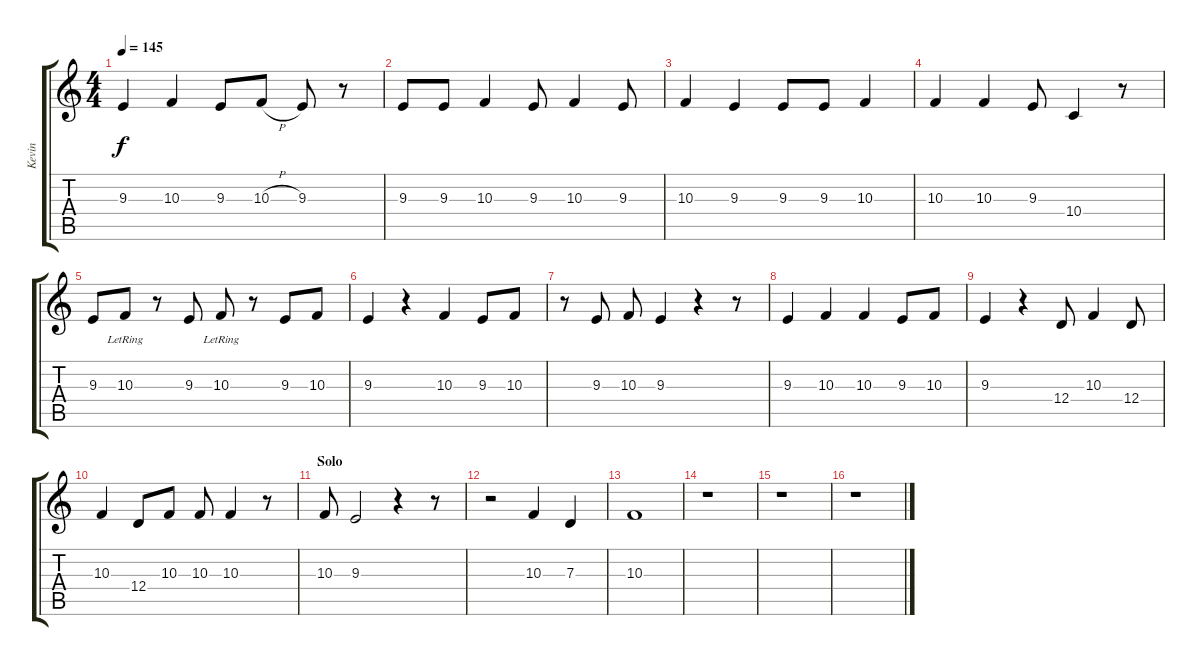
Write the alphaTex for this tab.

\track ("Kevin" "Kevin") {instrument voiceoohs}
\staff {score tabs}
\tuning (E4 B3 G3 D3 A2 E2) {hide}
\ts (4 4)
\tempo 145
\clef g2
\ks c
9.3.4{dy f} 10.3.4 9.3.8 10.3{h}.8 9.3.8 r.8 |
9.3.8 9.3.8 10.3.4 9.3.8 10.3.4 9.3.8 |
10.3.4 9.3.4 9.3.8 9.3.8 10.3.4 |
10.3.4 10.3.4 9.3.8 10.4.4 r.8 |
9.3.8 10.3{lr}.8 r.8 9.3.8 10.3{lr}.8 r.8 9.3.8 10.3.8 |
9.3.4 r.4 10.3.4 9.3.8 10.3.8 |
r.8 9.3.8 10.3.8 9.3.4 r.4 r.8 |
9.3.4 10.3.4 10.3.4 9.3.8 10.3.8 |
9.3.4 r.4 12.4.8 10.3.4 12.4.8 |
10.3.4 12.4.8 10.3.8 10.3.8 10.3.4 r.8 |
\section ("" "Solo")
10.3.8 9.3.2 r.4 r.8 |
r.2 10.3.4 7.3.4 |
10.3.1 |
r.1 |
r.1 |
r.1
